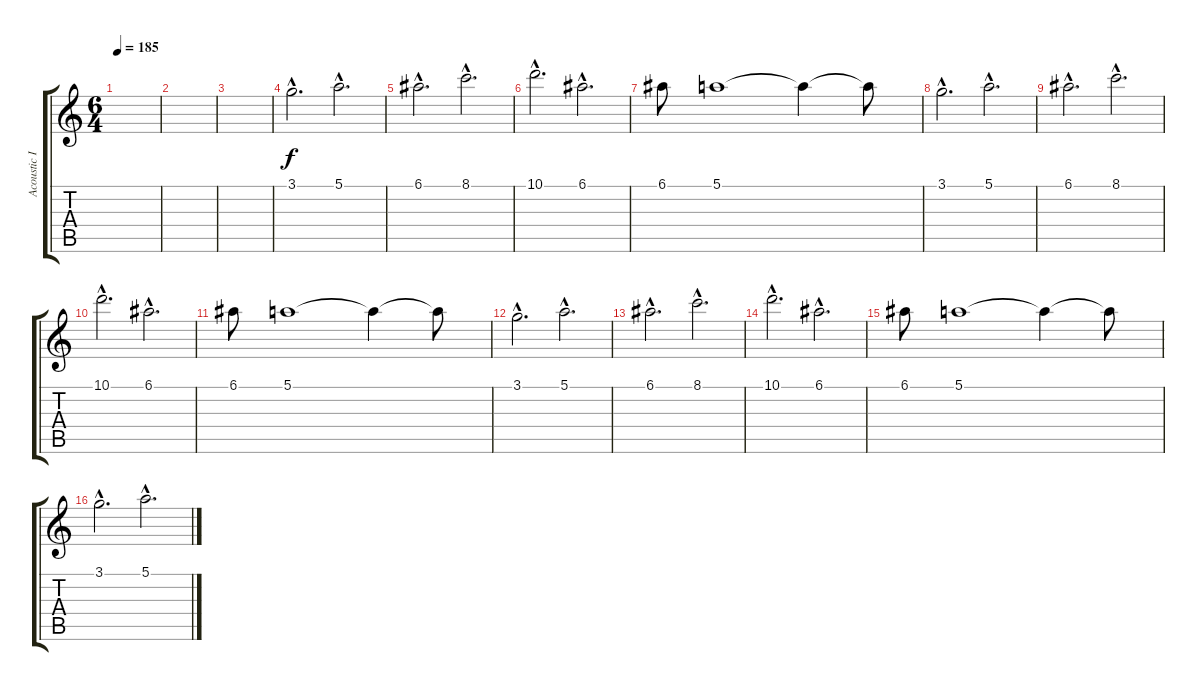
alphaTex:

\track ("Acoustic II" "Acoustic I") {instrument acousticguitarsteel}
\staff {score tabs}
\tuning (E4 B3 G3 D3 A2 E2) {hide}
\ts (6 4)
\tempo 185
\clef g2
\ks c
|
|
|
3.1{hac}.2{d} 5.1{hac}.2{d} |
6.1{hac}.2{d} 8.1{hac}.2{d} |
10.1{hac}.2{d} 6.1{hac}.2{d} |
6.1.8 5.1.1 5.1{t}.4 5.1{t}.8 |
3.1{hac}.2{d} 5.1{hac}.2{d} |
6.1{hac}.2{d} 8.1{hac}.2{d} |
10.1{hac}.2{d} 6.1{hac}.2{d} |
6.1.8 5.1.1 5.1{t}.4 5.1{t}.8 |
3.1{hac}.2{d} 5.1{hac}.2{d} |
6.1{hac}.2{d} 8.1{hac}.2{d} |
10.1{hac}.2{d} 6.1{hac}.2{d} |
6.1.8 5.1.1 5.1{t}.4 5.1{t}.8 |
3.1{hac}.2{d} 5.1{hac}.2{d}
